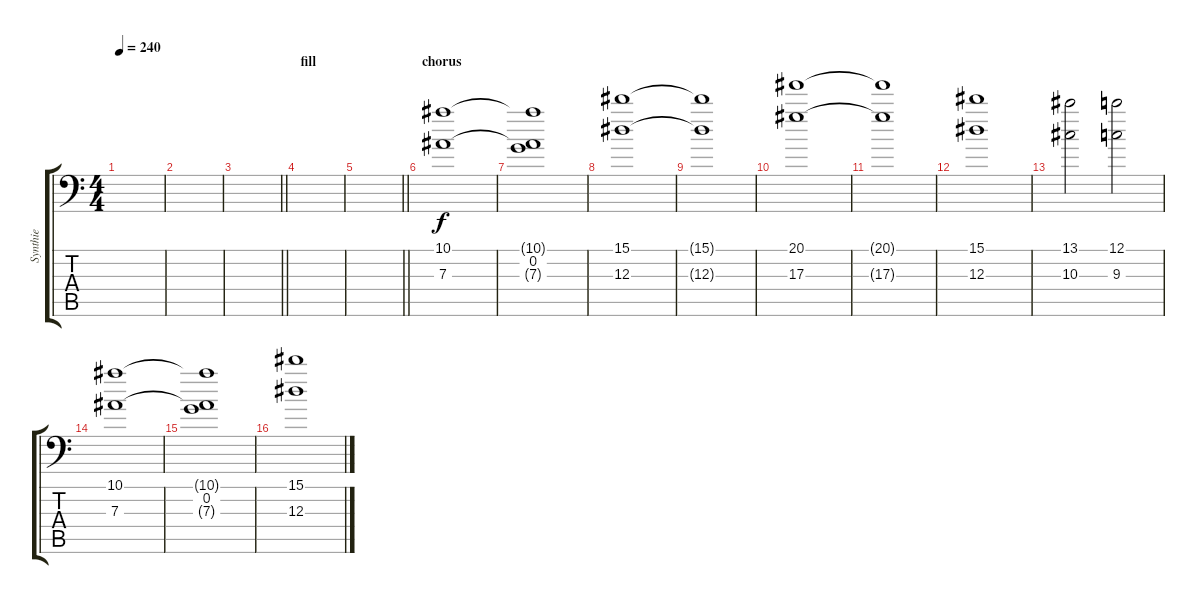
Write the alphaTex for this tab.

\track ("Synthie" "Synthie") {instrument synthbass1}
\staff {score tabs}
\tuning (C4 G3 Eb3 Bb2 F2 Bb1) {hide}
\ts (4 4)
\tempo 240
\clef f4
\ks c
|
|
\barLineRight lightlight
|
\section ("" "fill")
|
\barLineRight lightlight
|
\section ("" "chorus")
(10.1 7.3).1{volume 10 instrument synthstrings1} |
(10.1{t} 0.2 7.3{t}).1 |
(15.1 12.3).1 |
(15.1{t} 12.3{t}).1 |
(20.1 17.3).1 |
(20.1{t} 17.3{t}).1 |
(15.1 12.3).1 |
(13.1 10.3).2 (12.1 9.3).2 |
(10.1 7.3).1 |
(10.1{t} 0.2 7.3{t}).1 |
(15.1 12.3).1
